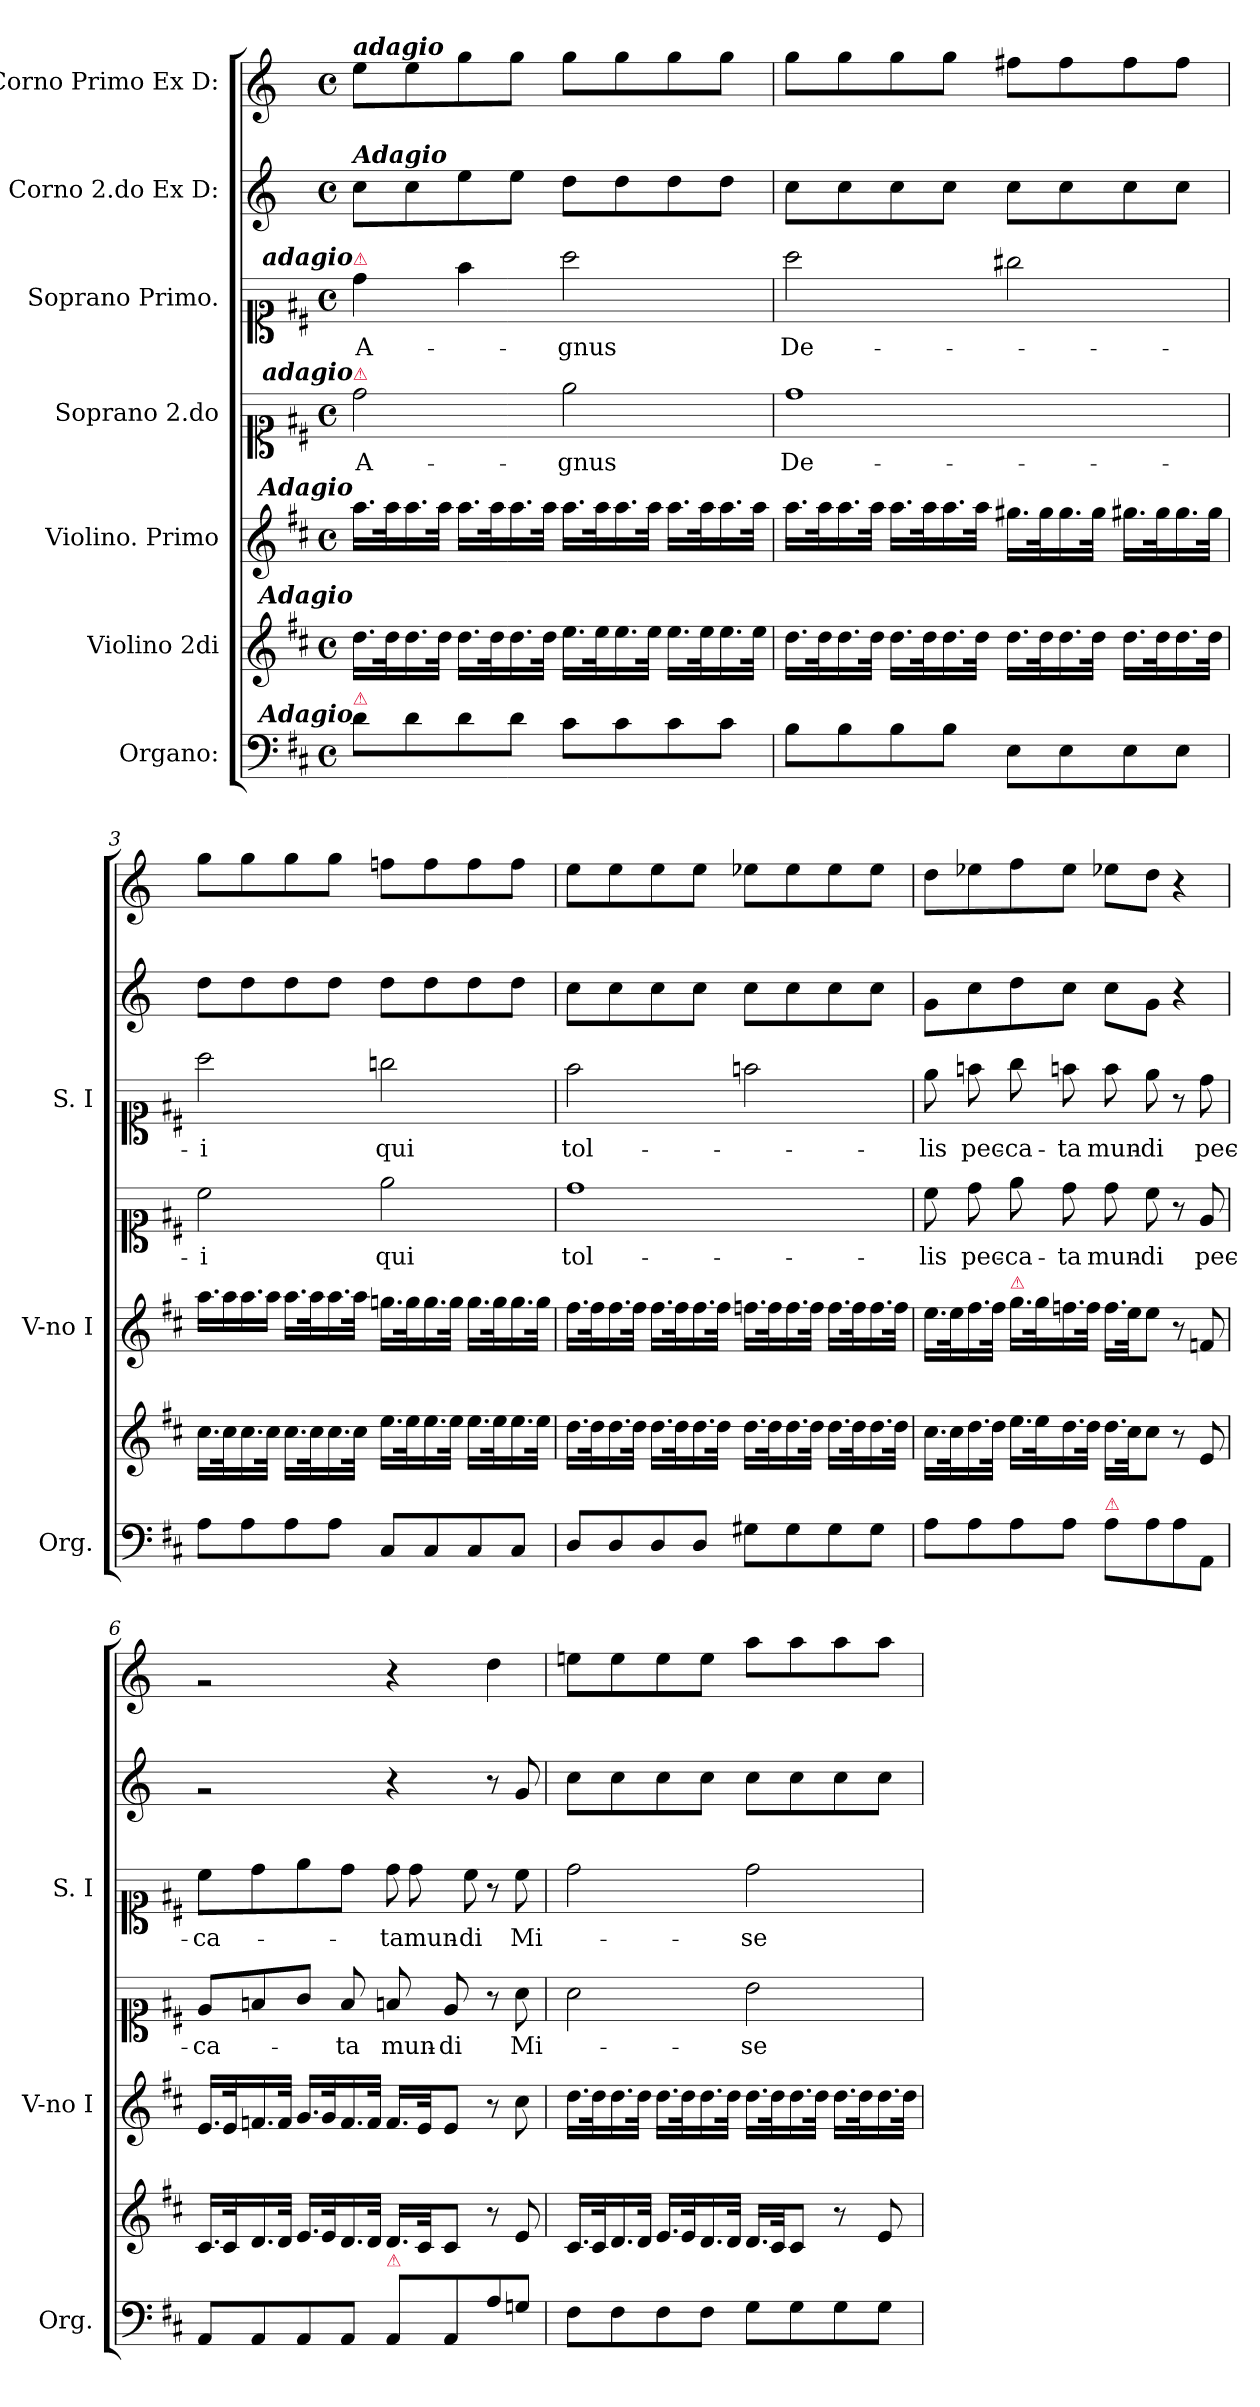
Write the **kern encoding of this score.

**kern	**kern	**kern	**kern	**text	**kern	**text	**kern	**kern
*part7	*part6	*part5	*part4	*part4	*part3	*part3	*part2	*part1
*staff7	*staff6	*staff5	*staff4	*staff4	*staff3	*staff3	*staff2	*staff1
*I"Organo:	*I"Violino 2di	*I"Violino. Primo	*I"Soprano 2.do	*	*I"Soprano Primo.	*	*I"Corno 2.do Ex D:	*I"Corno Primo Ex D:
*I'Org.	*	*I'V-no I	*	*	*I'S. I	*	*	*
*clefF4	*clefG2	*clefG2	*clefC1	*	*clefC1	*	*clefG2	*clefG2
*	*	*	*	*	*	*	*ITrd6c10	*ITrd6c10
*k[f#c#]	*k[f#c#]	*k[f#c#]	*k[f#c#]	*	*k[f#c#]	*	*k[f#c#]	*k[f#c#]
*M4/4	*M4/4	*M4/4	*M4/4	*	*M4/4	*	*M4/4	*M4/4
*met(c)	*met(c)	*met(c)	*met(c)	*	*met(c)	*	*met(c)	*met(c)
=1	=1	=1	=1	=1	=1	=1	=1	=1
!	!	!	!	!	!	!	!	!LO:TX:a:Bi:t=adagio
!	!	!	!	!	!	!	!LO:TX:a:Bi:t=Adagio	!
!	!	!	!	!	!LO:TX:a:Bi:rj:t=adagio	!	!	!
!	!	!	!	!	!LO:TX:a:color=crimson:t=⚠	!	!	!
!	!	!	!LO:TX:a:Bi:rj:t=adagio	!	!	!	!	!
!	!	!	!LO:TX:a:color=crimson:t=⚠	!	!	!	!	!
!	!	!LO:TX:a:Bi:rj:t=Adagio	!	!	!	!	!	!
!	!LO:TX:a:Bi:rj:t=Adagio	!	!	!	!	!	!	!
!LO:TX:a:Bi:rj:t=Adagio	!	!	!	!	!	!	!	!
!LO:TX:a:color=crimson:t=⚠	!	!	!	!	!	!	!	!
8d\L	16.dd\LL	16.aa\LL	2dd\	A-	4dd\	A-	8d\L	8f#\L
.	32dd\K	32aa\K	.	.	.	.	.	.
8d\	16.dd\	16.aa\	.	.	.	.	8d\	8f#\
.	32dd\JJk	32aa\JJk	.	.	.	.	.	.
8d\	16.dd\LL	16.aa\LL	.	.	4ff#\	.	8f#\	8a\
.	32dd\K	32aa\K	.	.	.	.	.	.
8d\J	16.dd\	16.aa\	.	.	.	.	8f#\J	8a\J
.	32dd\JJk	32aa\JJk	.	.	.	.	.	.
8c#\L	16.ee\LL	16.aa\LL	2ee\	-gnus	2aa\	-gnus	8e\L	8a\L
.	32ee\K	32aa\K	.	.	.	.	.	.
8c#\	16.ee\	16.aa\	.	.	.	.	8e\	8a\
.	32ee\JJk	32aa\JJk	.	.	.	.	.	.
8c#\	16.ee\LL	16.aa\LL	.	.	.	.	8e\	8a\
.	32ee\K	32aa\K	.	.	.	.	.	.
8c#\J	16.ee\	16.aa\	.	.	.	.	8e\J	8a\J
.	32ee\JJk	32aa\JJk	.	.	.	.	.	.
=2	=2	=2	=2	=2	=2	=2	=2	=2
8B\L	16.dd\LL	16.aa\LL	1dd	De-	2aa\	De-	8d\L	8a\L
.	32dd\K	32aa\K	.	.	.	.	.	.
8B\	16.dd\	16.aa\	.	.	.	.	8d\	8a\
.	32dd\JJk	32aa\JJk	.	.	.	.	.	.
8B\	16.dd\LL	16.aa\LL	.	.	.	.	8d\	8a\
.	32dd\K	32aa\K	.	.	.	.	.	.
8B\J	16.dd\	16.aa\	.	.	.	.	8d\J	8a\J
.	32dd\JJk	32aa\JJk	.	.	.	.	.	.
8E\L	16.dd\LL	16.gg#X\LL	.	.	2gg#X\	.	8d\L	8g#X\L
.	32dd\K	32gg#\K	.	.	.	.	.	.
8E\	16.dd\	16.gg#\	.	.	.	.	8d\	8g#\
.	32dd\JJk	32gg#\JJk	.	.	.	.	.	.
8E\	16.dd\LL	16.gg#X\LL	.	.	.	.	8d\	8g#\
.	32dd\K	32gg#\K	.	.	.	.	.	.
8E\J	16.dd\	16.gg#\	.	.	.	.	8d\J	8g#\J
.	32dd\JJk	32gg#\JJk	.	.	.	.	.	.
=3	=3	=3	=3	=3	=3	=3	=3	=3
8A\L	16.cc#\LL	16.aa\LL	2cc#\	-i	2aa\	-i	8e\L	8a\L
!	!	!LO:N:vis=16	!	!	!	!	!	!
.	32cc#\K	32aa\	.	.	.	.	.	.
8A\	16.cc#\	16.aa\	.	.	.	.	8e\	8a\
!	!	!LO:N:vis=16	!	!	!	!	!	!
.	32cc#\JJk	32aa\JJ	.	.	.	.	.	.
8A\	16.cc#\LL	16.aa\LL	.	.	.	.	8e\	8a\
.	32cc#\K	32aa\K	.	.	.	.	.	.
8A\J	16.cc#\	16.aa\	.	.	.	.	8e\J	8a\J
.	32cc#\JJk	32aa\JJk	.	.	.	.	.	.
8C#/L	16.ee\LL	16.ggn\LL	2ee\	qui	2ggn\	qui	8e\L	8gn\L
.	32ee\K	32gg\K	.	.	.	.	.	.
8C#/	16.ee\	16.gg\	.	.	.	.	8e\	8g\
.	32ee\JJk	32gg\JJk	.	.	.	.	.	.
8C#/	16.ee\LL	16.gg\LL	.	.	.	.	8e\	8g\
.	32ee\K	32gg\K	.	.	.	.	.	.
8C#/J	16.ee\	16.gg\	.	.	.	.	8e\J	8g\J
.	32ee\JJk	32gg\JJk	.	.	.	.	.	.
=4	=4	=4	=4	=4	=4	=4	=4	=4
8D/L	16.dd\LL	16.ff#\LL	1dd	tol-	2ff#\	tol-	8d\L	8f#\L
.	32dd\K	32ff#\K	.	.	.	.	.	.
8D/	16.dd\	16.ff#\	.	.	.	.	8d\	8f#\
.	32dd\JJk	32ff#\JJk	.	.	.	.	.	.
8D/	16.dd\LL	16.ff#\LL	.	.	.	.	8d\	8f#\
.	32dd\K	32ff#\K	.	.	.	.	.	.
8D/J	16.dd\	16.ff#\	.	.	.	.	8d\J	8f#\J
.	32dd\JJk	32ff#\JJk	.	.	.	.	.	.
8G#X\L	16.dd\LL	16.ffn\LL	.	.	2ffn\	.	8d\L	8fn\L
.	32dd\K	32ff\K	.	.	.	.	.	.
8G#\	16.dd\	16.ff\	.	.	.	.	8d\	8f\
.	32dd\JJk	32ff\JJk	.	.	.	.	.	.
8G#\	16.dd\LL	16.ff\LL	.	.	.	.	8d\	8f\
.	32dd\K	32ff\K	.	.	.	.	.	.
8G#\J	16.dd\	16.ff\	.	.	.	.	8d\J	8f\J
.	32dd\JJk	32ff\JJk	.	.	.	.	.	.
=5	=5	=5	=5	=5	=5	=5	=5	=5
8A\L	16.cc#\LL	16.ee\LL	8cc#\	-lis	8ee\	-lis	8A\L	8e\L
.	32cc#\K	32ee\K	.	.	.	.	.	.
8A\	16.dd\	16.ff#\	8dd\	pec-	8ffn\	pec-	8d\	8fn\
.	32dd\JJk	32ff#\JJk	.	.	.	.	.	.
!	!	!LO:TX:a:color=crimson:t=⚠	!	!	!	!	!	!
8A\	16.ee\LL	16.gg\LL	8ee\	-ca-	8gg\	-ca-	8e\	8g\
.	32ee\K	32gg\K	.	.	.	.	.	.
8A\J	16.dd\	16.ffn\	8dd\	-ta	8ffn\	-ta	8d\J	8f\J
.	32dd\JJk	32ff\JJk	.	.	.	.	.	.
!LO:TX:a:color=crimson:t=⚠	!	!	!	!	!	!	!	!
8A\L	16.dd\LL	16.ff\LL	8dd\	mun-	8ff\	mun-	8d\L	8fn\L
.	32cc#\JK	32ee\JK	.	.	.	.	.	.
8A\	8cc#\J	8ee\J	8cc#\	-di	8ee\	-di	8A\J	8e\J
8A\	8r	8r	8r	.	8r	.	4r	4r
8AA/J	8e/	8fn/	8e/	pec-	8dd\	pec-	.	.
=6	=6	=6	=6	=6	=6	=6	=6	=6
8AA/L	16.c#/LL	16.e/LL	8e/L	-ca-	8cc#\L	-ca-	2rg	2rg
.	32c#/K	32e/K	.	.	.	.	.	.
8AA/	16.d/	16.fn/	8fn/	.	8dd\	.	.	.
.	32d/JJk	32f/JJk	.	.	.	.	.	.
8AA/	16.e/LL	16.g/LL	8g/J	.	8ee\	.	.	.
.	32e/K	32g/K	.	.	.	.	.	.
8AA/J	16.d/	16.f/	8f/	-ta	8dd\J	.	.	.
.	32d/JJk	32f/JJk	.	.	.	.	.	.
*	*	*	*	*	*Xtuplet	*	*	*
!LO:TX:a:color=crimson:t=⚠	!	!	!	!	!	!	!	!
8AA/L	16.d/LL	16.f/LL	8fn/	mun-	12dd\	-ta	4r	4r
.	.	.	.	.	12dd\	mun-	.	.
.	32c#/JK	32e/JK	.	.	.	.	.	.
8AA/	8c#/J	8e/J	8e/	-di	.	.	.	.
.	.	.	.	.	12cc#\	-di	.	.
8A\	8r	8r	8r	.	8r	.	8r	4e\
8Gn\J	8e/	8cc#\	8a\	Mi-	8cc#\	Mi-	8A/	.
=7	=7	=7	=7	=7	=7	=7	=7	=7
8F#\L	16.c#/LL	16.dd\LL	2a\	.	2dd\	.	8d\L	8f#X\L
.	32c#/K	32dd\K	.	.	.	.	.	.
8F#\	16.d/	16.dd\	.	.	.	.	8d\	8f#\
.	32d/JJk	32dd\JJk	.	.	.	.	.	.
8F#\	16.e/LL	16.dd\LL	.	.	.	.	8d\	8f#\
.	32e/K	32dd\K	.	.	.	.	.	.
8F#\J	16.d/	16.dd\	.	.	.	.	8d\J	8f#\J
.	32d/JJk	32dd\JJk	.	.	.	.	.	.
8G\L	16.d/LL	16.dd\LL	2b\	-se-	2dd\	-se-	8d\L	8b\L
.	32c#/JK	32dd\K	.	.	.	.	.	.
8G\	8c#/J	16.dd\	.	.	.	.	8d\	8b\
.	.	32dd\JJk	.	.	.	.	.	.
8G\	8r	16.dd\LL	.	.	.	.	8d\	8b\
.	.	32dd\K	.	.	.	.	.	.
8G\J	8e/	16.dd\	.	.	.	.	8d\J	8b\J
.	.	32dd\JJk	.	.	.	.	.	.
=	=	=	=	=	=	=	=	=
*-	*-	*-	*-	*-	*-	*-	*-	*-
